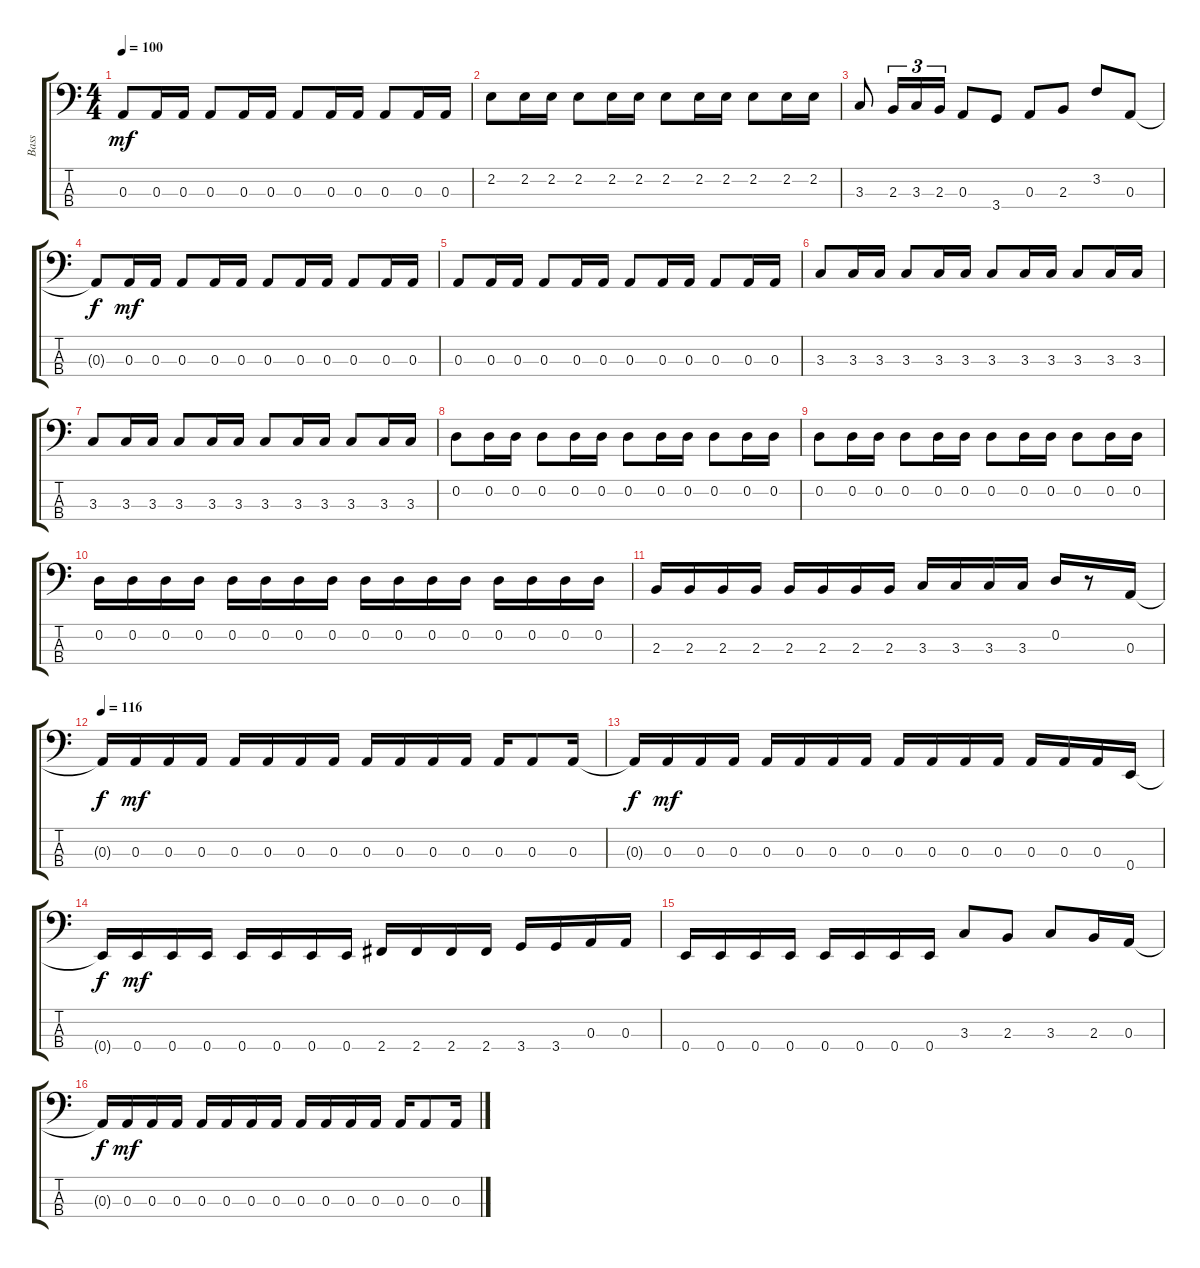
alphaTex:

\track ("Bass" "Bass") {instrument electricbassfinger}
\staff {score tabs}
\tuning (G2 D2 A1 E1) {hide}
\ts (4 4)
\tempo 100
\clef f4
\ks c
0.3.8{dy mf} 0.3.16 0.3.16 0.3.8 0.3.16 0.3.16 0.3.8 0.3.16 0.3.16 0.3.8 0.3.16 0.3.16 |
2.2.8 2.2.16 2.2.16 2.2.8 2.2.16 2.2.16 2.2.8 2.2.16 2.2.16 2.2.8 2.2.16 2.2.16 |
3.3.8 2.3.16{tu (3 2)} 3.3.16{tu (3 2)} 2.3.16{tu (3 2)} 0.3.8 3.4.8 0.3.8 2.3.8 3.2.8 0.3.8 |
0.3{t}.8{dy f} 0.3.16{dy mf} 0.3.16 0.3.8 0.3.16 0.3.16 0.3.8 0.3.16 0.3.16 0.3.8 0.3.16 0.3.16 |
0.3.8 0.3.16 0.3.16 0.3.8 0.3.16 0.3.16 0.3.8 0.3.16 0.3.16 0.3.8 0.3.16 0.3.16 |
3.3.8 3.3.16 3.3.16 3.3.8 3.3.16 3.3.16 3.3.8 3.3.16 3.3.16 3.3.8 3.3.16 3.3.16 |
3.3.8 3.3.16 3.3.16 3.3.8 3.3.16 3.3.16 3.3.8 3.3.16 3.3.16 3.3.8 3.3.16 3.3.16 |
0.2.8 0.2.16 0.2.16 0.2.8 0.2.16 0.2.16 0.2.8 0.2.16 0.2.16 0.2.8 0.2.16 0.2.16 |
0.2.8 0.2.16 0.2.16 0.2.8 0.2.16 0.2.16 0.2.8 0.2.16 0.2.16 0.2.8 0.2.16 0.2.16 |
0.2.16 0.2.16 0.2.16 0.2.16 0.2.16 0.2.16 0.2.16 0.2.16 0.2.16 0.2.16 0.2.16 0.2.16 0.2.16 0.2.16 0.2.16 0.2.16 |
2.3.16 2.3.16 2.3.16 2.3.16 2.3.16 2.3.16 2.3.16 2.3.16 3.3.16 3.3.16 3.3.16 3.3.16 0.2.16 r.8 0.3.16 |
\tempo 116
0.3{t}.16{dy f} 0.3.16{dy mf} 0.3.16 0.3.16 0.3.16 0.3.16 0.3.16 0.3.16 0.3.16 0.3.16 0.3.16 0.3.16 0.3.16 0.3.8 0.3.16 |
0.3{t}.16{dy f} 0.3.16{dy mf} 0.3.16 0.3.16 0.3.16 0.3.16 0.3.16 0.3.16 0.3.16 0.3.16 0.3.16 0.3.16 0.3.16 0.3.16 0.3.16 0.4.16 |
0.4{t}.16{dy f} 0.4.16{dy mf} 0.4.16 0.4.16 0.4.16 0.4.16 0.4.16 0.4.16 2.4.16 2.4.16 2.4.16 2.4.16 3.4.16 3.4.16 0.3.16 0.3.16 |
0.4.16 0.4.16 0.4.16 0.4.16 0.4.16 0.4.16 0.4.16 0.4.16 3.3.8 2.3.8 3.3.8 2.3.16 0.3.16 |
0.3{t}.16{dy f} 0.3.16{dy mf} 0.3.16 0.3.16 0.3.16 0.3.16 0.3.16 0.3.16 0.3.16 0.3.16 0.3.16 0.3.16 0.3.16 0.3.8 0.3.16
